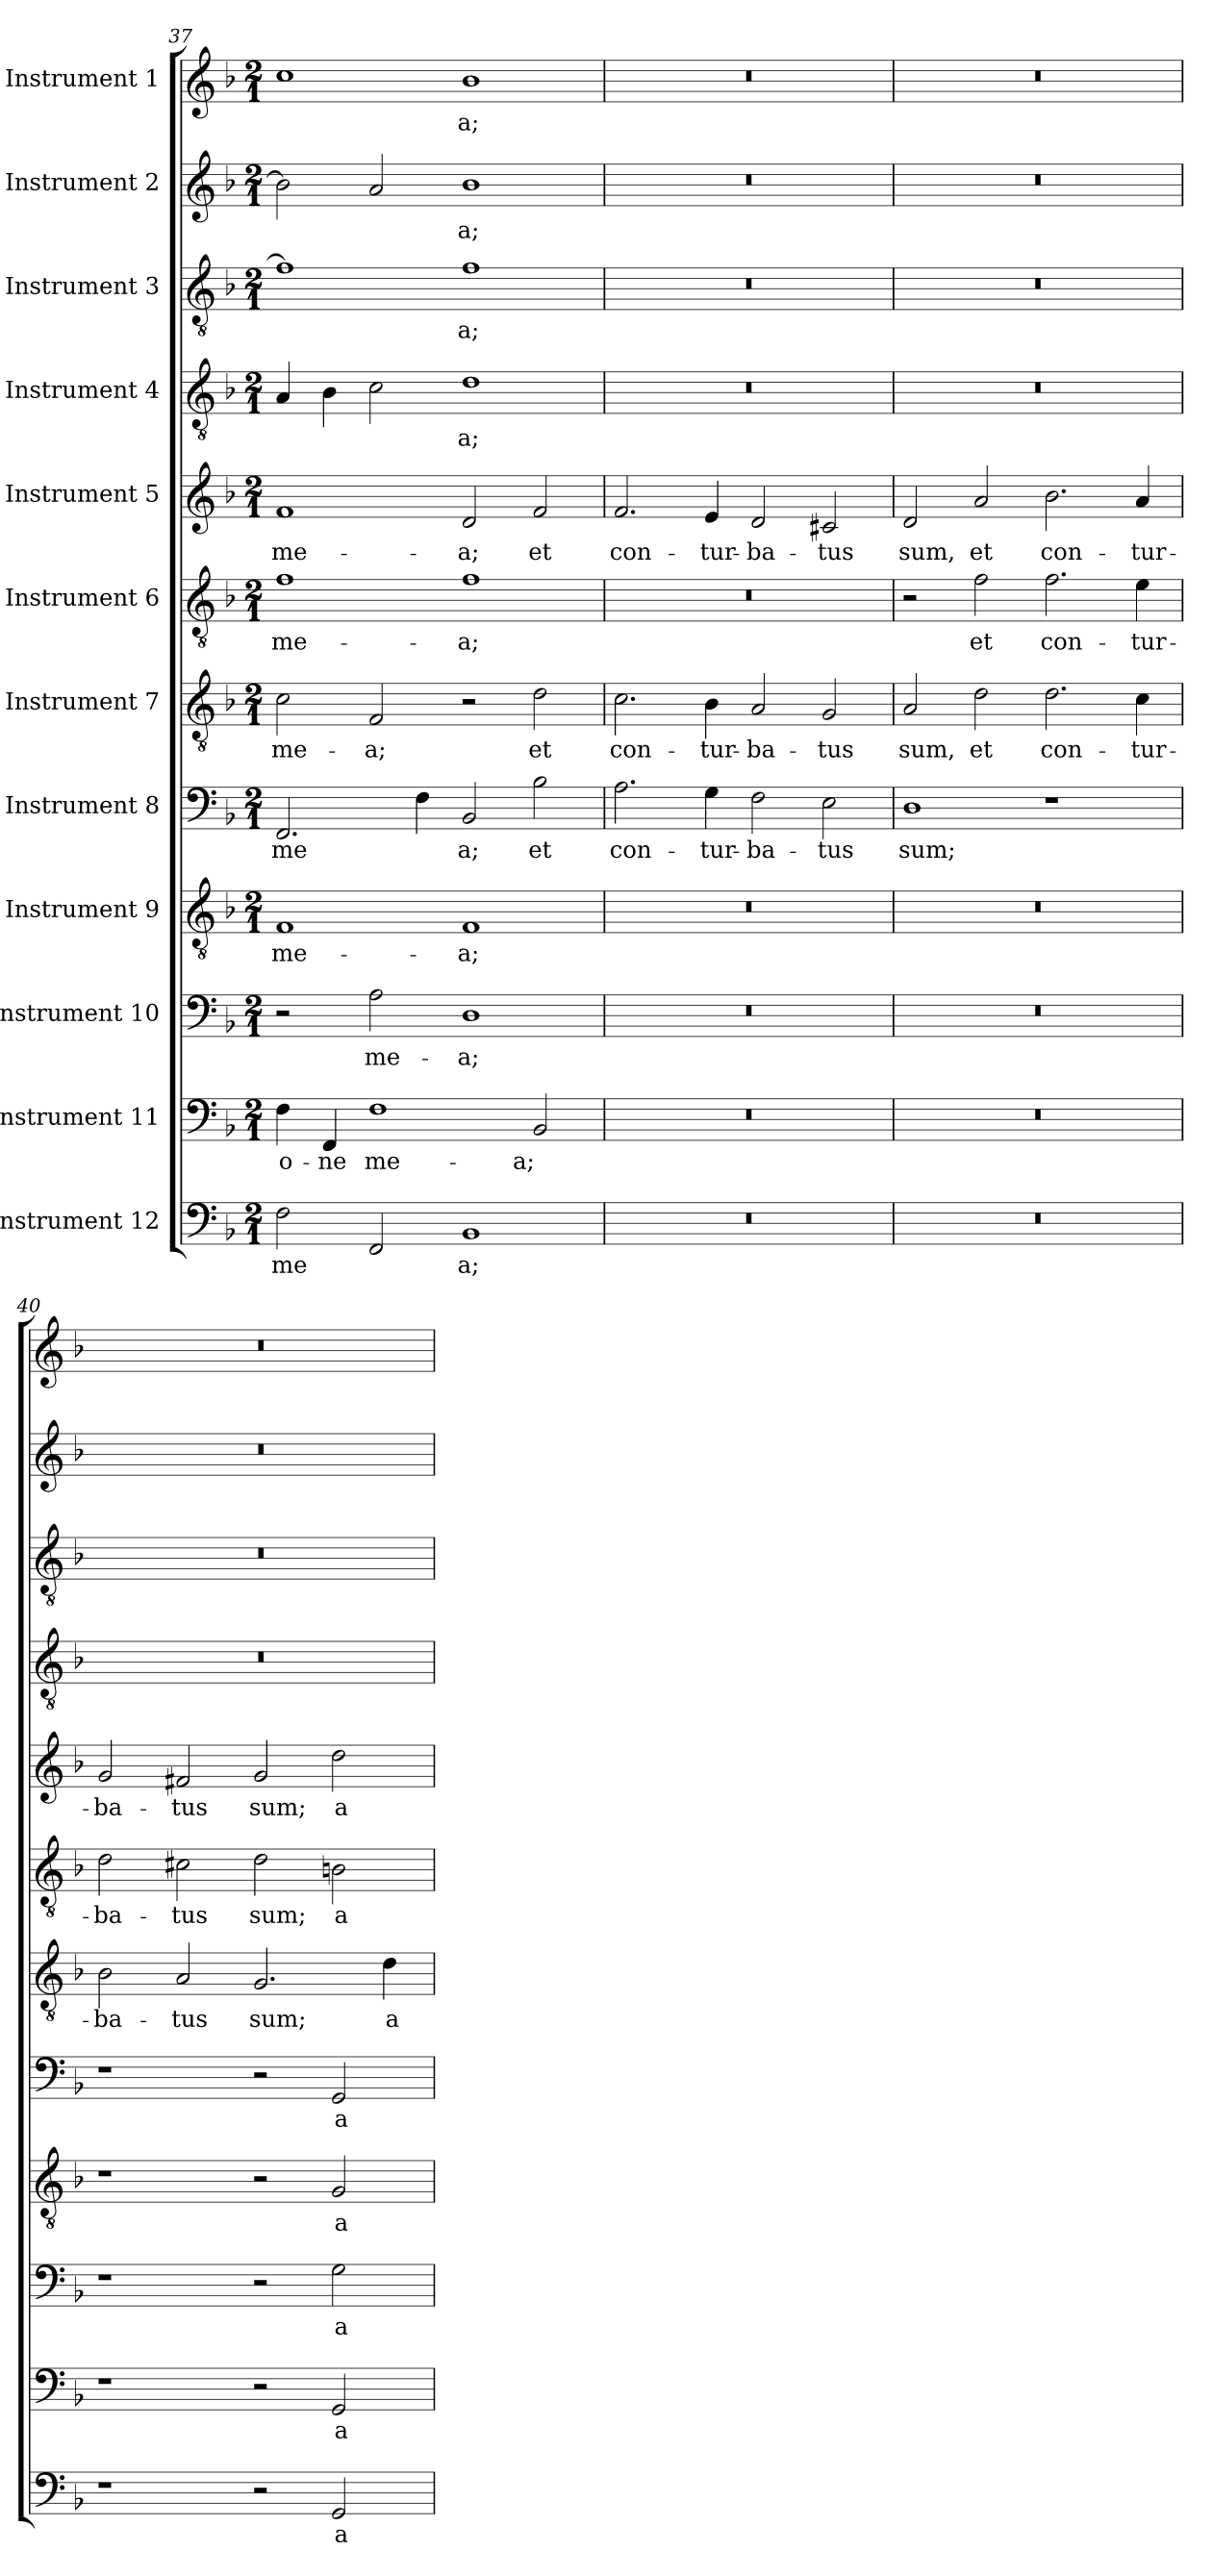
**kern	**text	**kern	**text	**kern	**text	**kern	**text	**kern	**text	**kern	**text	**kern	**text	**kern	**text	**kern	**text	**kern	**text	**kern	**text	**kern	**text
*part12	*part12	*part11	*part11	*part10	*part10	*part9	*part9	*part8	*part8	*part7	*part7	*part6	*part6	*part5	*part5	*part4	*part4	*part3	*part3	*part2	*part2	*part1	*part1
*staff12	*staff12	*staff11	*staff11	*staff10	*staff10	*staff9	*staff9	*staff8	*staff8	*staff7	*staff7	*staff6	*staff6	*staff5	*staff5	*staff4	*staff4	*staff3	*staff3	*staff2	*staff2	*staff1	*staff1
*I"Instrument 12	*	*I"Instrument 11	*	*I"Instrument 10	*	*I"Instrument 9	*	*I"Instrument 8	*	*I"Instrument 7	*	*I"Instrument 6	*	*I"Instrument 5	*	*I"Instrument 4	*	*I"Instrument 3	*	*I"Instrument 2	*	*I"Instrument 1	*
*clefF4	*	*clefF4	*	*clefF4	*	*clefGv2	*	*clefF4	*	*clefGv2	*	*clefGv2	*	*clefG2	*	*clefGv2	*	*clefGv2	*	*clefG2	*	*clefG2	*
*k[b-]	*	*k[b-]	*	*k[b-]	*	*k[b-]	*	*k[b-]	*	*k[b-]	*	*k[b-]	*	*k[b-]	*	*k[b-]	*	*k[b-]	*	*k[b-]	*	*k[b-]	*
*F:	*	*F:	*	*F:	*	*F:	*	*F:	*	*F:	*	*F:	*	*F:	*	*F:	*	*F:	*	*F:	*	*F:	*
*M2/1	*	*M2/1	*	*M2/1	*	*M2/1	*	*M2/1	*	*M2/1	*	*M2/1	*	*M2/1	*	*M2/1	*	*M2/1	*	*M2/1	*	*M2/1	*
=37	=37	=37	=37	=37	=37	=37	=37	=37	=37	=37	=37	=37	=37	=37	=37	=37	=37	=37	=37	=37	=37	=37	=37
!	!LO:LY:b:cj	!	!LO:LY:b:cj	!	!	!	!LO:LY:b:cj	!	!LO:LY:b:cj	!	!LO:LY:b:cj	!	!LO:LY:b:cj	!	!LO:LY:b:cj	!	!LO:LY:b:cj	!	!LO:LY:b:cj	!	!LO:LY:b:cj	!	!LO:LY:b:cj
2F\	me-	4F\	-o-	2r	.	1F	me-	2.FF/	me-	2c\	me-	1f	me-	1f	me-	4A/	--	1f]	--	2b-\]	--	1cc	--
!	!	!	!LO:LY:b:cj	!	!	!	!	!	!	!	!	!	!	!	!	!	!LO:LY:b:cj	!	!	!	!	!	!
.	.	4FF/	-ne	.	.	.	.	.	.	.	.	.	.	.	.	4B-\	--	.	.	.	.	.	.
!	!LO:LY:b:cj	!	!LO:LY:b:cj	!	!LO:LY:b:cj	!	!	!	!	!	!LO:LY:b:cj	!	!	!	!	!	!LO:LY:b:cj	!	!	!	!LO:LY:b:cj	!	!
2FF/	--	1F	me-	2A\	me-	.	.	.	.	2F/	-a;	.	.	.	.	2c\	--	.	.	2a/	--	.	.
!	!	!	!	!	!	!	!	!	!LO:LY:b:cj	!	!	!	!	!	!	!	!	!	!	!	!	!	!
.	.	.	.	.	.	.	.	4F\	--	.	.	.	.	.	.	.	.	.	.	.	.	.	.
!	!LO:LY:b:cj	!	!	!	!LO:LY:b:cj	!	!LO:LY:b:cj	!	!LO:LY:b:cj	!	!	!	!LO:LY:b:cj	!	!LO:LY:b:cj	!	!LO:LY:b:cj	!	!LO:LY:b:cj	!	!LO:LY:b:cj	!	!LO:LY:b:cj
1BB-	-a;	.	.	1D	-a;	1F	-a;	2BB-/	-a;	2r	.	1f	-a;	2d/	-a;	1d	-a;	1f	-a;	1b-	-a;	1b-	-a;
!	!	!	!LO:LY:b:cj	!	!	!	!	!	!LO:LY:b:cj	!	!LO:LY:b:cj	!	!	!	!LO:LY:b:cj	!	!	!	!	!	!	!	!
.	.	2BB-/	-a;	.	.	.	.	2B-\	et	2d\	et	.	.	2f/	et	.	.	.	.	.	.	.	.
=38	=38	=38	=38	=38	=38	=38	=38	=38	=38	=38	=38	=38	=38	=38	=38	=38	=38	=38	=38	=38	=38	=38	=38
!	!	!	!	!	!	!	!	!	!LO:LY:b:cj	!	!LO:LY:b:cj	!	!	!	!LO:LY:b:cj	!	!	!	!	!	!	!	!
0r	.	0r	.	0r	.	0r	.	2.A\	con-	2.c\	con-	0r	.	2.f/	con-	0r	.	0r	.	0r	.	0r	.
!	!	!	!	!	!	!	!	!	!LO:LY:b:cj	!	!LO:LY:b:cj	!	!	!	!LO:LY:b:cj	!	!	!	!	!	!	!	!
.	.	.	.	.	.	.	.	4G\	-tur-	4B-\	-tur-	.	.	4e/	-tur-	.	.	.	.	.	.	.	.
!	!	!	!	!	!	!	!	!	!LO:LY:b:cj	!	!LO:LY:b:cj	!	!	!	!LO:LY:b:cj	!	!	!	!	!	!	!	!
.	.	.	.	.	.	.	.	2F\	-ba-	2A/	-ba-	.	.	2d/	-ba-	.	.	.	.	.	.	.	.
!	!	!	!	!	!	!	!	!	!LO:LY:b:cj	!	!LO:LY:b:cj	!	!	!	!LO:LY:b:cj	!	!	!	!	!	!	!	!
.	.	.	.	.	.	.	.	2E\	-tus	2G/	-tus	.	.	2c#X/	-tus	.	.	.	.	.	.	.	.
=39	=39	=39	=39	=39	=39	=39	=39	=39	=39	=39	=39	=39	=39	=39	=39	=39	=39	=39	=39	=39	=39	=39	=39
!	!	!	!	!	!	!	!	!	!LO:LY:b:cj	!	!LO:LY:b:cj	!	!	!	!LO:LY:b:cj	!	!	!	!	!	!	!	!
0r	.	0r	.	0r	.	0r	.	1D	sum;	2A/	sum,	2r	.	2d/	sum,	0r	.	0r	.	0r	.	0r	.
!	!	!	!	!	!	!	!	!	!	!	!LO:LY:b:cj	!	!LO:LY:b:cj	!	!LO:LY:b:cj	!	!	!	!	!	!	!	!
.	.	.	.	.	.	.	.	.	.	2d\	et	2f\	et	2a/	et	.	.	.	.	.	.	.	.
!	!	!	!	!	!	!	!	!	!	!	!LO:LY:b:cj	!	!LO:LY:b:cj	!	!LO:LY:b:cj	!	!	!	!	!	!	!	!
.	.	.	.	.	.	.	.	1r	.	2.d\	con-	2.f\	con-	2.b-\	con-	.	.	.	.	.	.	.	.
!	!	!	!	!	!	!	!	!	!	!	!LO:LY:b:cj	!	!LO:LY:b:cj	!	!LO:LY:b:cj	!	!	!	!	!	!	!	!
.	.	.	.	.	.	.	.	.	.	4c\	-tur-	4e\	-tur-	4a/	-tur-	.	.	.	.	.	.	.	.
=40	=40	=40	=40	=40	=40	=40	=40	=40	=40	=40	=40	=40	=40	=40	=40	=40	=40	=40	=40	=40	=40	=40	=40
!	!	!	!	!	!	!	!	!	!	!	!LO:LY:b:cj	!	!LO:LY:b:cj	!	!LO:LY:b:cj	!	!	!	!	!	!	!	!
1r	.	1r	.	1r	.	1r	.	1r	.	2B-\	-ba-	2d\	-ba-	2g/	-ba-	0r	.	0r	.	0r	.	0r	.
!	!	!	!	!	!	!	!	!	!	!	!LO:LY:b:cj	!	!LO:LY:b:cj	!	!LO:LY:b:cj	!	!	!	!	!	!	!	!
.	.	.	.	.	.	.	.	.	.	2A/	-tus	2c#X\	-tus	2f#X/	-tus	.	.	.	.	.	.	.	.
!	!	!	!	!	!	!	!	!	!	!	!LO:LY:b:cj	!	!LO:LY:b:cj	!	!LO:LY:b:cj	!	!	!	!	!	!	!	!
2r	.	2r	.	2r	.	2r	.	2r	.	2.G/	sum;	2d\	sum;	2g/	sum;	.	.	.	.	.	.	.	.
!	!LO:LY:b:cj	!	!LO:LY:b:cj	!	!LO:LY:b:cj	!	!LO:LY:b:cj	!	!LO:LY:b:cj	!	!	!	!LO:LY:b:cj	!	!LO:LY:b:cj	!	!	!	!	!	!	!	!
2GG/	a	2GG/	a	2G\	a	2G/	a	2GG/	a	.	.	2Bn\	a	2dd\	a	.	.	.	.	.	.	.	.
!	!	!	!	!	!	!	!	!	!	!	!LO:LY:b:cj	!	!	!	!	!	!	!	!	!	!	!	!
.	.	.	.	.	.	.	.	.	.	4d\	a	.	.	.	.	.	.	.	.	.	.	.	.
=	=	=	=	=	=	=	=	=	=	=	=	=	=	=	=	=	=	=	=	=	=	=	=
*-	*-	*-	*-	*-	*-	*-	*-	*-	*-	*-	*-	*-	*-	*-	*-	*-	*-	*-	*-	*-	*-	*-	*-
